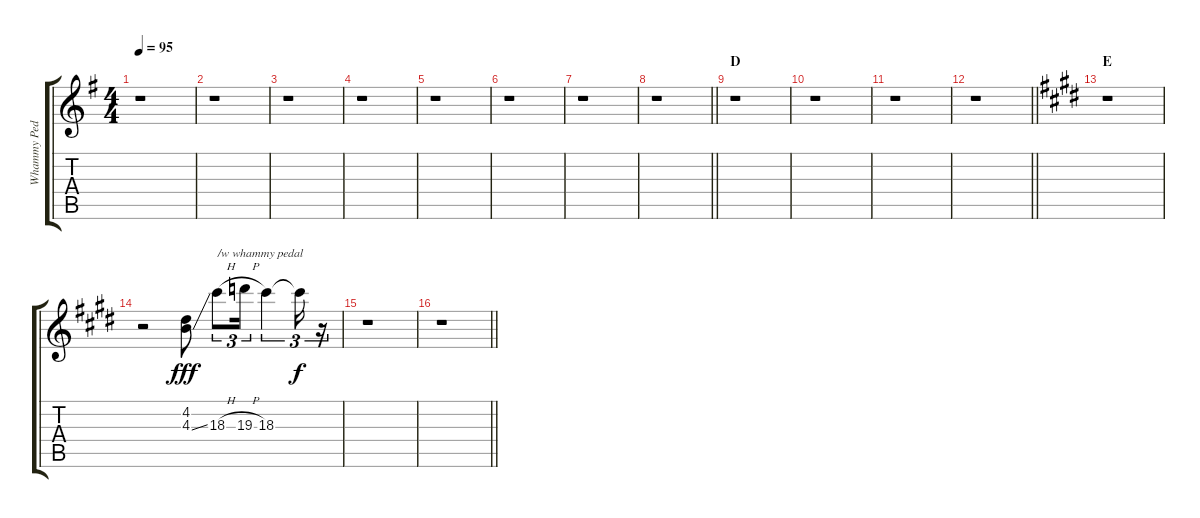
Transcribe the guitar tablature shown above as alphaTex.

\track ("Whammy Pedal" "Whammy Ped") {instrument distortionguitar}
\staff {score tabs}
\tuning (E4 B3 G3 D3 A2 E2) {hide}
\ts (4 4)
\tempo 95
\clef g2
\ks g
r.1{dy fff} |
r.1 |
r.1 |
r.1 |
r.1 |
r.1 |
r.1 |
\barLineRight lightlight
r.1 |
\section ("" "D")
r.1 |
r.1 |
r.1 |
\barLineRight lightlight
r.1 |
\section ("" "E")
\ks e
r.1 |
r.2 (4.2 4.3{ss}).8 18.3{h}.8{tu (3 2) txt "/w whammy pedal"} 19.3{h}.16{tu (3 2)} 18.3.4{tu (3 2)} 18.3{t}.16{tu (3 2) dy f} r.16{tu (3 2)} |
r.1 |
\barLineRight lightlight
r.1
